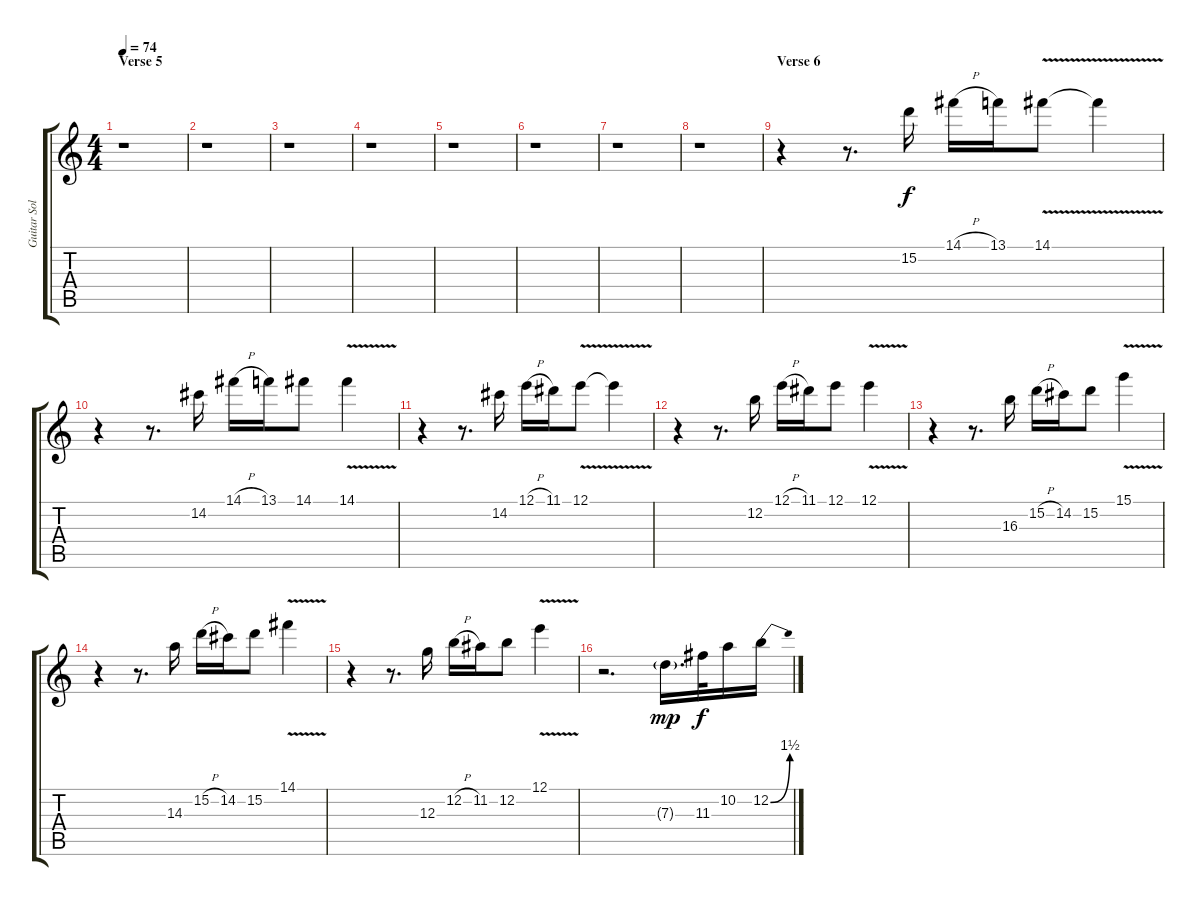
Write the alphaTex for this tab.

\track ("Guitar Solo 1 (Felder-4,7)" "Guitar Sol") {instrument distortionguitar}
\staff {score tabs}
\tuning (E4 B3 G3 D3 A2 E2) {hide}
\ts (4 4)
\section ("" "Verse 5")
\tempo 74
\clef g2
\ks c
r.1{dy f} |
r.1 |
r.1 |
r.1 |
r.1 |
r.1 |
r.1 |
r.1 |
\section ("" "Verse 6")
r.4 r.8{d} 15.2.16 14.1{h}.16 13.1.16 14.1{v}.8 14.1{t}.4 |
r.4 r.8{d} 14.2.16 14.1{h}.16 13.1.16 14.1.8 14.1{v}.4 |
r.4 r.8{d} 14.2.16 12.1{h}.16 11.1.16 12.1{v}.8 12.1{t}.4 |
r.4 r.8{d} 12.2.16 12.1{h}.16 11.1.16 12.1.8 12.1{v}.4 |
r.4 r.8{d} 16.3.16 15.2{h}.16 14.2.16 15.2.8 15.1{v}.4 |
r.4 r.8{d} 14.3.16 15.2{h}.16 14.2.16 15.2.8 14.1{v}.4 |
r.4 r.8{d} 12.3.16 12.2{h}.16 11.2.16 12.2.8 12.1{v}.4 |
r.2{d} 7.3{g}.16{d dy mp} 11.3.32{dy f} 10.2.16 12.2{be (bend 0 0 60 6)}.16
